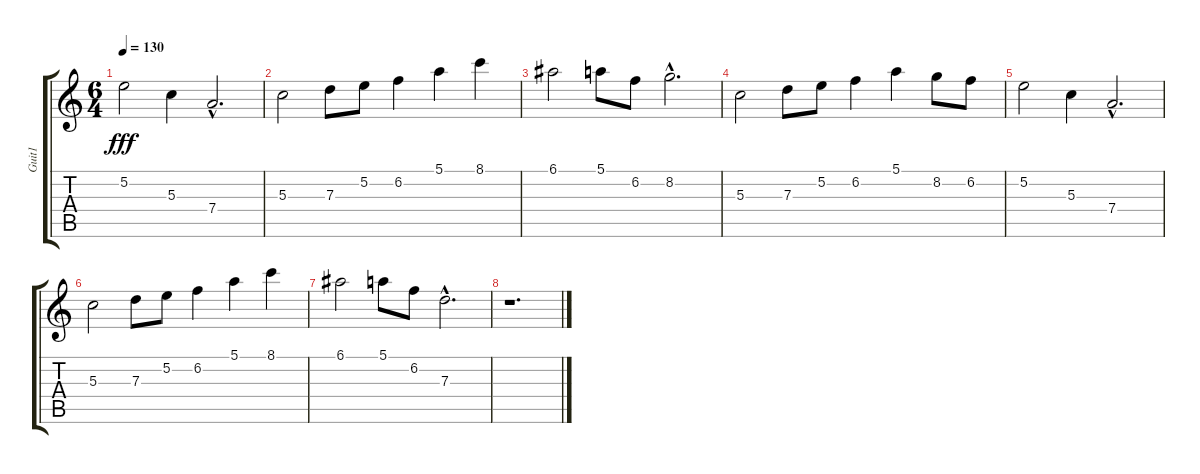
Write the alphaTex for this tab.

\track ("Guit1" "Guit1") {instrument overdrivenguitar}
\staff {score tabs}
\tuning (E4 B3 G3 D3 A2 E2) {hide}
\ts (6 4)
\tempo 130
\clef g2
\ks c
5.2.2{dy fff} 5.3.4 7.4{hac}.2{d} |
5.3.2 7.3.8 5.2.8 6.2.4 5.1.4 8.1.4 |
6.1.2 5.1.8 6.2.8 8.2{hac}.2{d} |
5.3.2{volume 11 instrument electricguitarclean} 7.3.8 5.2.8 6.2.4 5.1.4 8.2.8 6.2.8 |
5.2.2 5.3.4 7.4{hac}.2{d} |
5.3.2 7.3.8 5.2.8 6.2.4 5.1.4 8.1.4 |
6.1.2 5.1.8 6.2.8 7.3{hac}.2{d} |
r.1{d}
